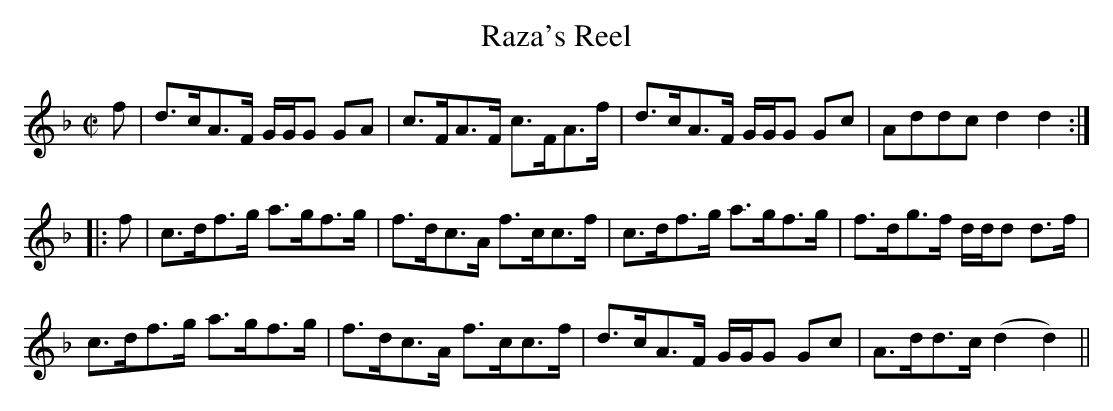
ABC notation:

X:1
T:Raza's Reel
M:C|
L:1/8
K:Dmin
f|d>cA>F G/G/G GA|c>FA>F c>FA>f|d>cA>F G/G/G Gc|Addc d2d2:|
|:f|c>df>g a>gf>g|f>dc>A f>cc>f|c>df>g a>gf>g|f>dg>f d/d/d d>f|
c>df>g a>gf>g|f>dc>A f>cc>f|d>cA>F G/G/G Gc|A>dd>c (d2d2)||
